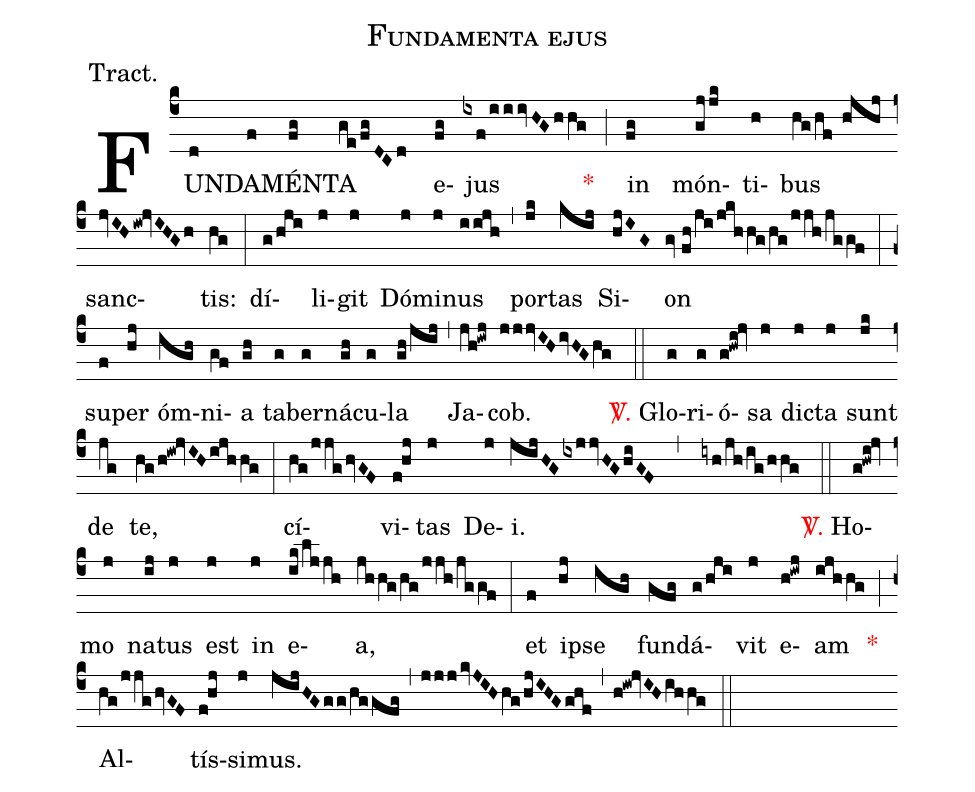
name:Fundamenta ejus;
annotation:Tract.;
mode:VIII.;
office-part:Tract;
%%
(c4) FUN(d)DA(f)MÉN(fg)TA(ge/fgDCd) e(fg)jus(ixf/iiivHGhhg) <v>\red{*}</v>(;) in(fg) món(gj/jk)ti(h)bus(hg/hf//hjhj) sanc(jvIHiw!jvIHGh)tis:(hg) (:) dí(g/hji)li(j)git(j) Dó(j)mi(j)nus(iijh) (,) por(jk)tas(kij) Si(hjIG)on(gv//fh/ji/jkh/hg/hg/jjh/jg/gf) (:) su(f)per(hj) óm(igh)ni(gf)a(gh) ta(g)ber(g)ná(gh)cu(g)la(gh/jij) (,) Ja(jh!iwj)cob.(jjjvIHivHGhg) (::) <v>\red{\Vbar.}</v> Glo(g)ri(g)ó(g!hwi!jv)sa(j) dic(j)ta(j) sunt(jk) de(jg) te,(hg/h!iw!jvIHijhhg) (:) cí(hg/jjg/hvGF)vi(f!hj)tas(j) De(j)i.(jijHGixjjvHGhiGF,iyh/jh/ig/hhg) (::) <v>\red{\Vbar.}</v> Ho(g!hwi!jv)mo(j) na(ij)tus(j) est(j) in(j) e(ik/ljjh)a,(jh/hg/hg/jjh/jggf) (:) et(f) ip(hj)se(igh) fun(gfg)dá(g/hji)vit(j) e(h!iwj)am(ijh/hg) <v>\red{*}</v>(;) Al(hg/jjg/hvGF)tís(f!hj)si(j)mus.(jijHGgg/hg/gfg,jjjkvJIHhg/hjIHGghf,h!iw!jvIHihhg) (::)
